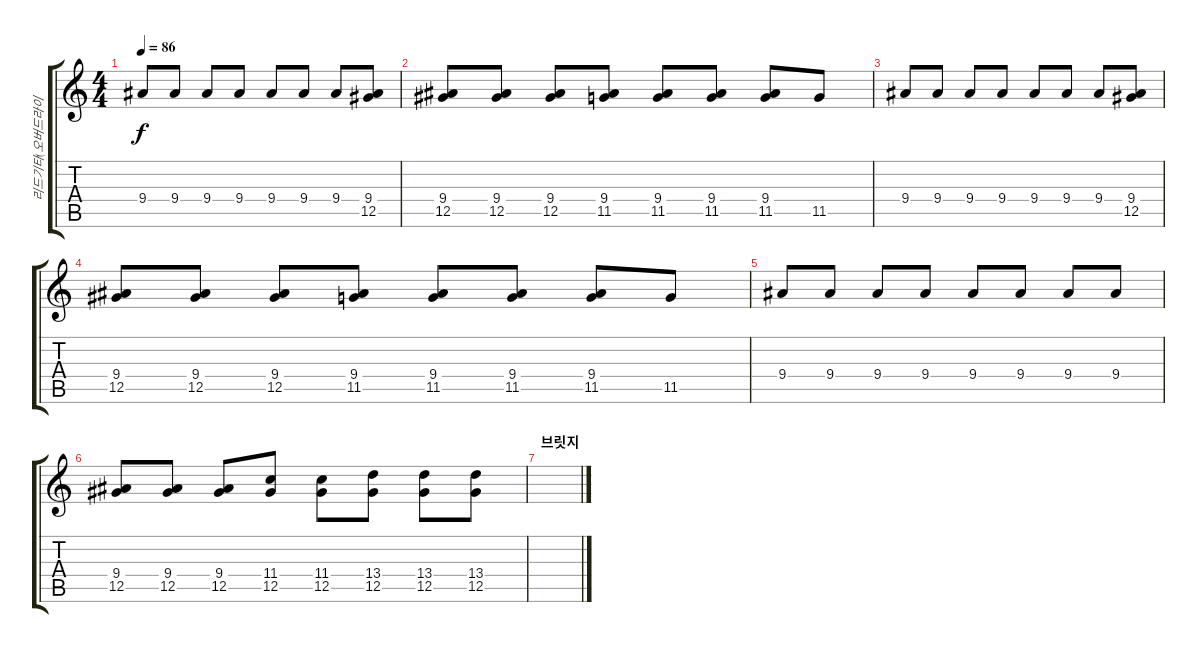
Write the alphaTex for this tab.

\track ("리드기타(오버드라이브)" "리드기타(오버드라이") {instrument overdrivenguitar}
\staff {score tabs}
\tuning (Eb4 Bb3 Gb3 Db3 Ab2 Eb2) {hide}
\ts (4 4)
\tempo 86
\clef g2
\ks c
9.4.8{dy f} 9.4.8 9.4.8 9.4.8 9.4.8 9.4.8 9.4.8 (9.4 12.5).8 |
(9.4 12.5).8 (9.4 12.5).8 (9.4 12.5).8 (9.4 11.5).8 (9.4 11.5).8 (9.4 11.5).8 (9.4 11.5).8 11.5.8 |
9.4.8 9.4.8 9.4.8 9.4.8 9.4.8 9.4.8 9.4.8 (9.4 12.5).8 |
(9.4 12.5).8 (9.4 12.5).8 (9.4 12.5).8 (9.4 11.5).8 (9.4 11.5).8 (9.4 11.5).8 (9.4 11.5).8 11.5.8 |
9.4.8 9.4.8 9.4.8 9.4.8 9.4.8 9.4.8 9.4.8 9.4.8 |
(9.4 12.5).8 (9.4 12.5).8 (9.4 12.5).8 (11.4 12.5).8 (11.4 12.5).8 (13.4 12.5).8 (13.4 12.5).8 (13.4 12.5).8 |
\section ("" "브릿지")
